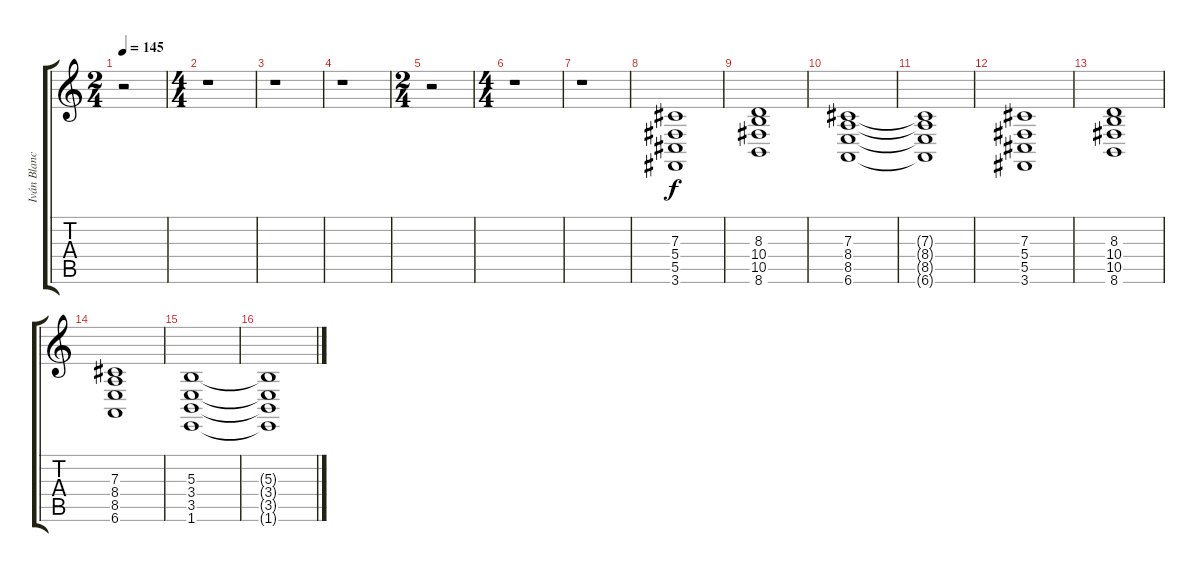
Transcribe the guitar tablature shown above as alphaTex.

\track ("Iván Blanco" "Iván Blanc") {instrument lead6voice}
\staff {score tabs}
\tuning (Eb4 Bb3 Gb3 Db3 Ab2 Eb2) {hide}
\ts (2 4)
\tempo 145
\clef g2
\ks c
r.2{dy f} |
\ts (4 4)
r.1 |
r.1 |
r.1 |
\ts (2 4)
r.2 |
\ts (4 4)
r.1 |
r.1 |
(7.3 5.4 5.5 3.6).1{volume 9 instrument lead6voice} |
(8.3 10.4 10.5 8.6).1 |
(7.3 8.4 8.5 6.6).1 |
(7.3{t} 8.4{t} 8.5{t} 6.6{t}).1 |
(7.3 5.4 5.5 3.6).1 |
(8.3 10.4 10.5 8.6).1 |
(7.3 8.4 8.5 6.6).1 |
(5.3 3.4 3.5 1.6).1 |
(5.3{t} 3.4{t} 3.5{t} 1.6{t}).1
